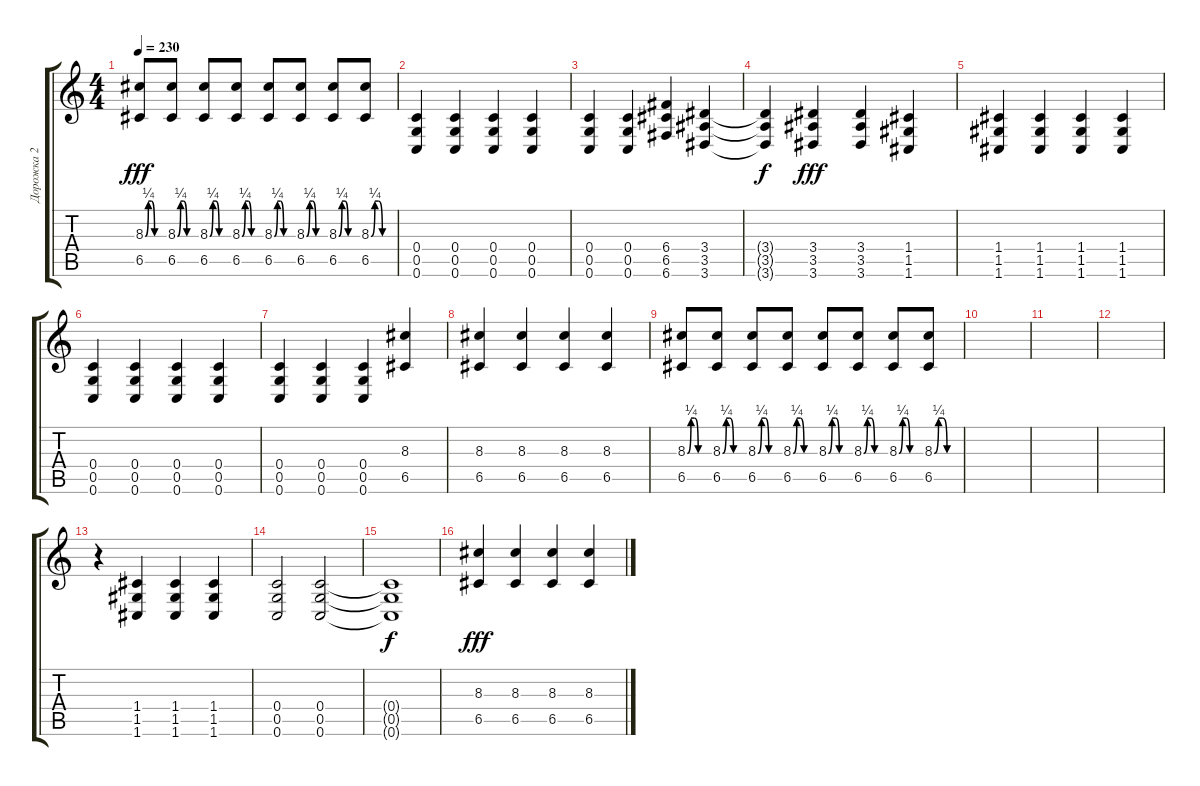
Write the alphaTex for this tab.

\track ("Дорожка 2" "Дорожка 2") {instrument distortionguitar}
\staff {score tabs}
\tuning (D4 A3 F3 C3 G2 C2) {hide}
\ts (4 4)
\tempo 230
\clef g2
\ks c
(8.3{be (custom 0 0 10 1 20 1 30 0 60 0)} 6.5).8{dy fff} (8.3{be (custom 0 0 10 1 20 1 30 0 60 0)} 6.5).8 (8.3{be (custom 0 0 10 1 20 1 30 0 60 0)} 6.5).8 (8.3{be (custom 0 0 10 1 20 1 30 0 60 0)} 6.5).8 (8.3{be (custom 0 0 10 1 20 1 30 0 60 0)} 6.5).8 (8.3{be (custom 0 0 10 1 20 1 30 0 60 0)} 6.5).8 (8.3{be (custom 0 0 10 1 20 1 30 0 60 0)} 6.5).8 (8.3{be (custom 0 0 10 1 20 1 30 0 60 0)} 6.5).8 |
(0.4 0.5 0.6).4 (0.4 0.5 0.6).4 (0.4 0.5 0.6).4 (0.4 0.5 0.6).4 |
(0.4 0.5 0.6).4 (0.4 0.5 0.6).4 (6.4 6.5 6.6).4 (3.4 3.5 3.6).4 |
(3.4{t} 3.5{t} 3.6{t}).4{dy f} (3.4 3.5 3.6).4{dy fff} (3.4 3.5 3.6).4 (1.4 1.5 1.6).4 |
(1.4 1.5 1.6).4 (1.4 1.5 1.6).4 (1.4 1.5 1.6).4 (1.4 1.5 1.6).4 |
(0.4 0.5 0.6).4 (0.4 0.5 0.6).4 (0.4 0.5 0.6).4 (0.4 0.5 0.6).4 |
(0.4 0.5 0.6).4 (0.4 0.5 0.6).4 (0.4 0.5 0.6).4 (8.3 6.5).4 |
(8.3 6.5).4 (8.3 6.5).4 (8.3 6.5).4 (8.3 6.5).4 |
(8.3{be (custom 0 0 10 1 20 1 30 0 60 0)} 6.5).8 (8.3{be (custom 0 0 10 1 20 1 30 0 60 0)} 6.5).8 (8.3{be (custom 0 0 10 1 20 1 30 0 60 0)} 6.5).8 (8.3{be (custom 0 0 10 1 20 1 30 0 60 0)} 6.5).8 (8.3{be (custom 0 0 10 1 20 1 30 0 60 0)} 6.5).8 (8.3{be (custom 0 0 10 1 20 1 30 0 60 0)} 6.5).8 (8.3{be (custom 0 0 10 1 20 1 30 0 60 0)} 6.5).8 (8.3{be (custom 0 0 10 1 20 1 30 0 60 0)} 6.5).8 |
|
|
|
r.4 (1.4 1.5 1.6).4 (1.4 1.5 1.6).4 (1.4 1.5 1.6).4 |
(0.4 0.5 0.6).2 (0.4 0.5 0.6).2 |
(0.4{t} 0.5{t} 0.6{t}).1{dy f} |
(8.3 6.5).4{dy fff} (8.3 6.5).4 (8.3 6.5).4 (8.3 6.5).4
